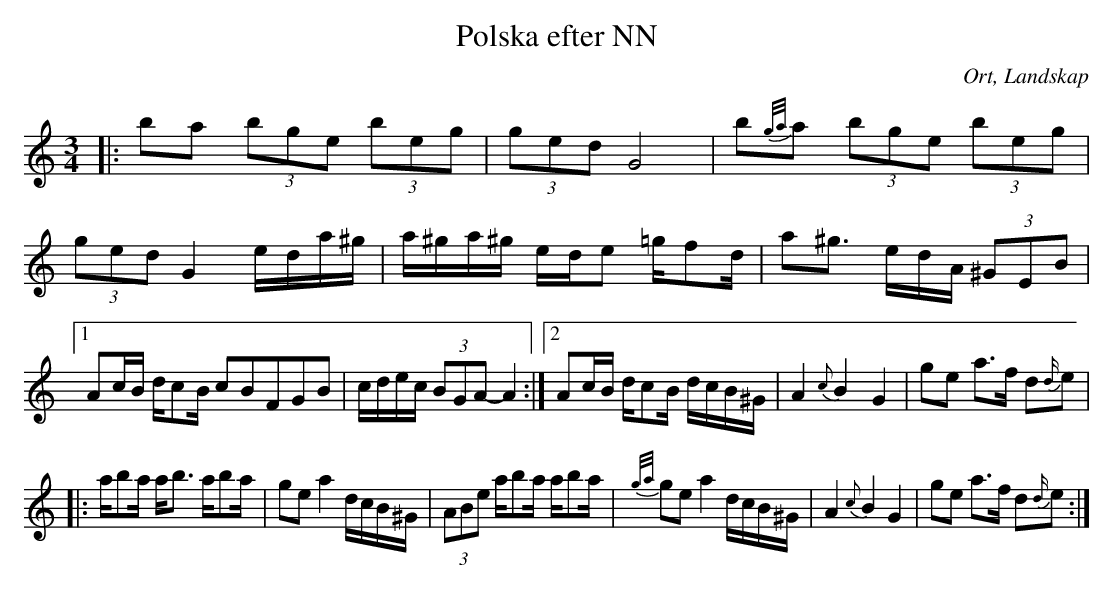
X:1
T:Polska efter NN
O:Ort, Landskap
M:3/4
L:1/8
K:C
|:ba (3bge (3beg| (3ged G4 |b{g/a/}a (3bge (3beg| (3ged G2 e/d/a/^g/| a/^g/a/^g/ e/d/e =g/fd/ |a^g3/2 /e/d/A/ (3^GEB|1 Ac/B/ d/cB/ c2/5B2/5F2/5G2/5B2/5|  c/d/e/c/ (3BGA-A2 :|2 Ac/B/ d/cB/ d/c/B/^G/| A2 {c}B2 G2 | ge a>f d{d/}e|
|: a/ba/ a<b a/ba/|ge a2 d/c/B/^G/| (3ABe a/ba/ a/ba/ | {g/a/}ge a2 d/c/B/^G/| A2 {c}B2 G2 | ge a>f d{d/}e:|
